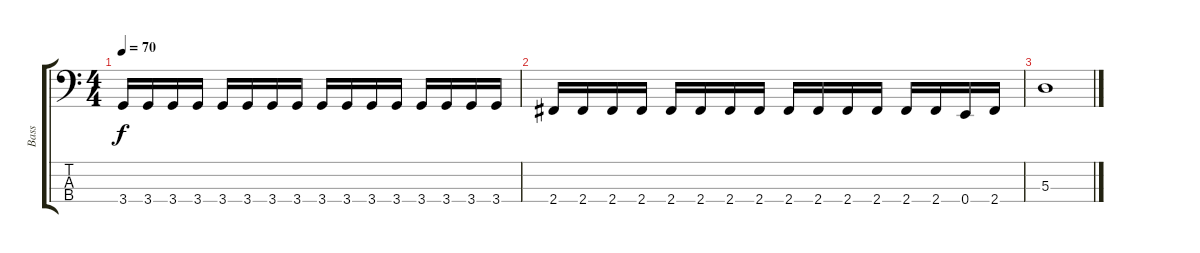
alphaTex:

\track ("Bass" "Bass") {instrument electricbasspick}
\staff {score tabs}
\tuning (G2 D2 A1 E1) {hide}
\ts (4 4)
\tempo 70
\clef f4
\ks c
3.4.16{dy f} 3.4.16 3.4.16 3.4.16 3.4.16 3.4.16 3.4.16 3.4.16 3.4.16 3.4.16 3.4.16 3.4.16 3.4.16 3.4.16 3.4.16 3.4.16 |
2.4.16 2.4.16 2.4.16 2.4.16 2.4.16 2.4.16 2.4.16 2.4.16 2.4.16 2.4.16 2.4.16 2.4.16 2.4.16 2.4.16 0.4.16 2.4.16 |
5.3.1
